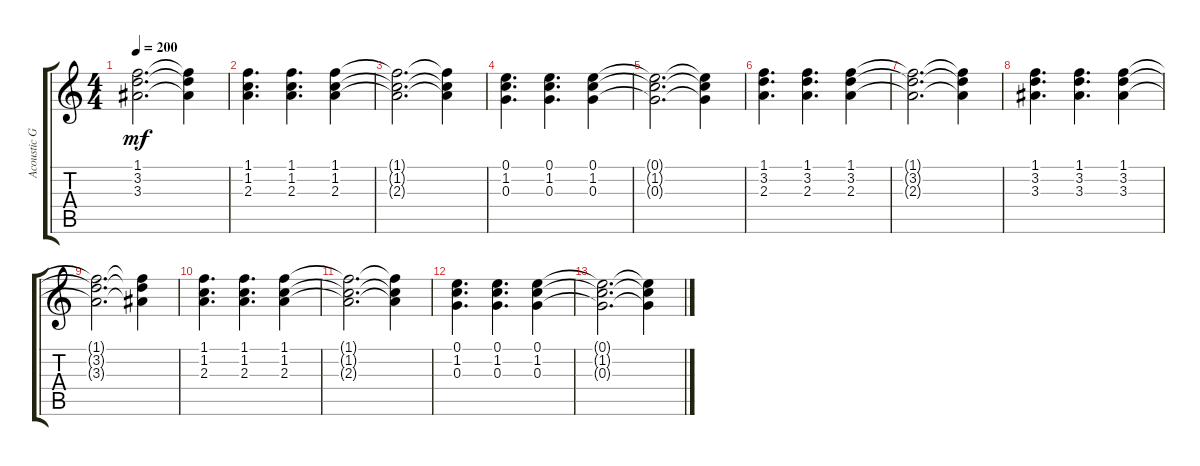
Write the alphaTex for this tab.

\track ("Acoustic Guitar 2" "Acoustic G") {instrument acousticguitarsteel}
\staff {score tabs}
\tuning (E4 B3 G3 D3 A2 E2) {hide}
\ts (4 4)
\tempo 200
\clef g2
\ks c
(1.1{t} 3.2{t} 3.3{t}).2{d dy mf} (1.1{t} 3.2{t} 3.3{t}).4 |
(1.1 1.2 2.3).4{d} (1.1 1.2 2.3).4{d} (1.1 1.2 2.3).4 |
(1.1{t} 1.2{t} 2.3{t}).2{d} (1.1{t} 1.2{t} 2.3{t}).4 |
(0.1 1.2 0.3).4{d} (0.1 1.2 0.3).4{d} (0.1 1.2 0.3).4 |
(0.1{t} 1.2{t} 0.3{t}).2{d} (0.1{t} 1.2{t} 0.3{t}).4 |
(1.1 3.2 2.3).4{d} (1.1 3.2 2.3).4{d} (1.1 3.2 2.3).4 |
(1.1{t} 3.2{t} 2.3{t}).2{d} (1.1{t} 3.2{t} 2.3{t}).4 |
(1.1 3.2 3.3).4{d} (1.1 3.2 3.3).4{d} (1.1 3.2 3.3).4 |
(1.1{t} 3.2{t} 3.3{t}).2{d} (1.1{t} 3.2{t} 3.3{t}).4 |
(1.1 1.2 2.3).4{d} (1.1 1.2 2.3).4{d} (1.1 1.2 2.3).4 |
(1.1{t} 1.2{t} 2.3{t}).2{d} (1.1{t} 1.2{t} 2.3{t}).4 |
(0.1 1.2 0.3).4{d} (0.1 1.2 0.3).4{d} (0.1 1.2 0.3).4 |
(0.1{t} 1.2{t} 0.3{t}).2{d} (0.1{t} 1.2{t} 0.3{t}).4
